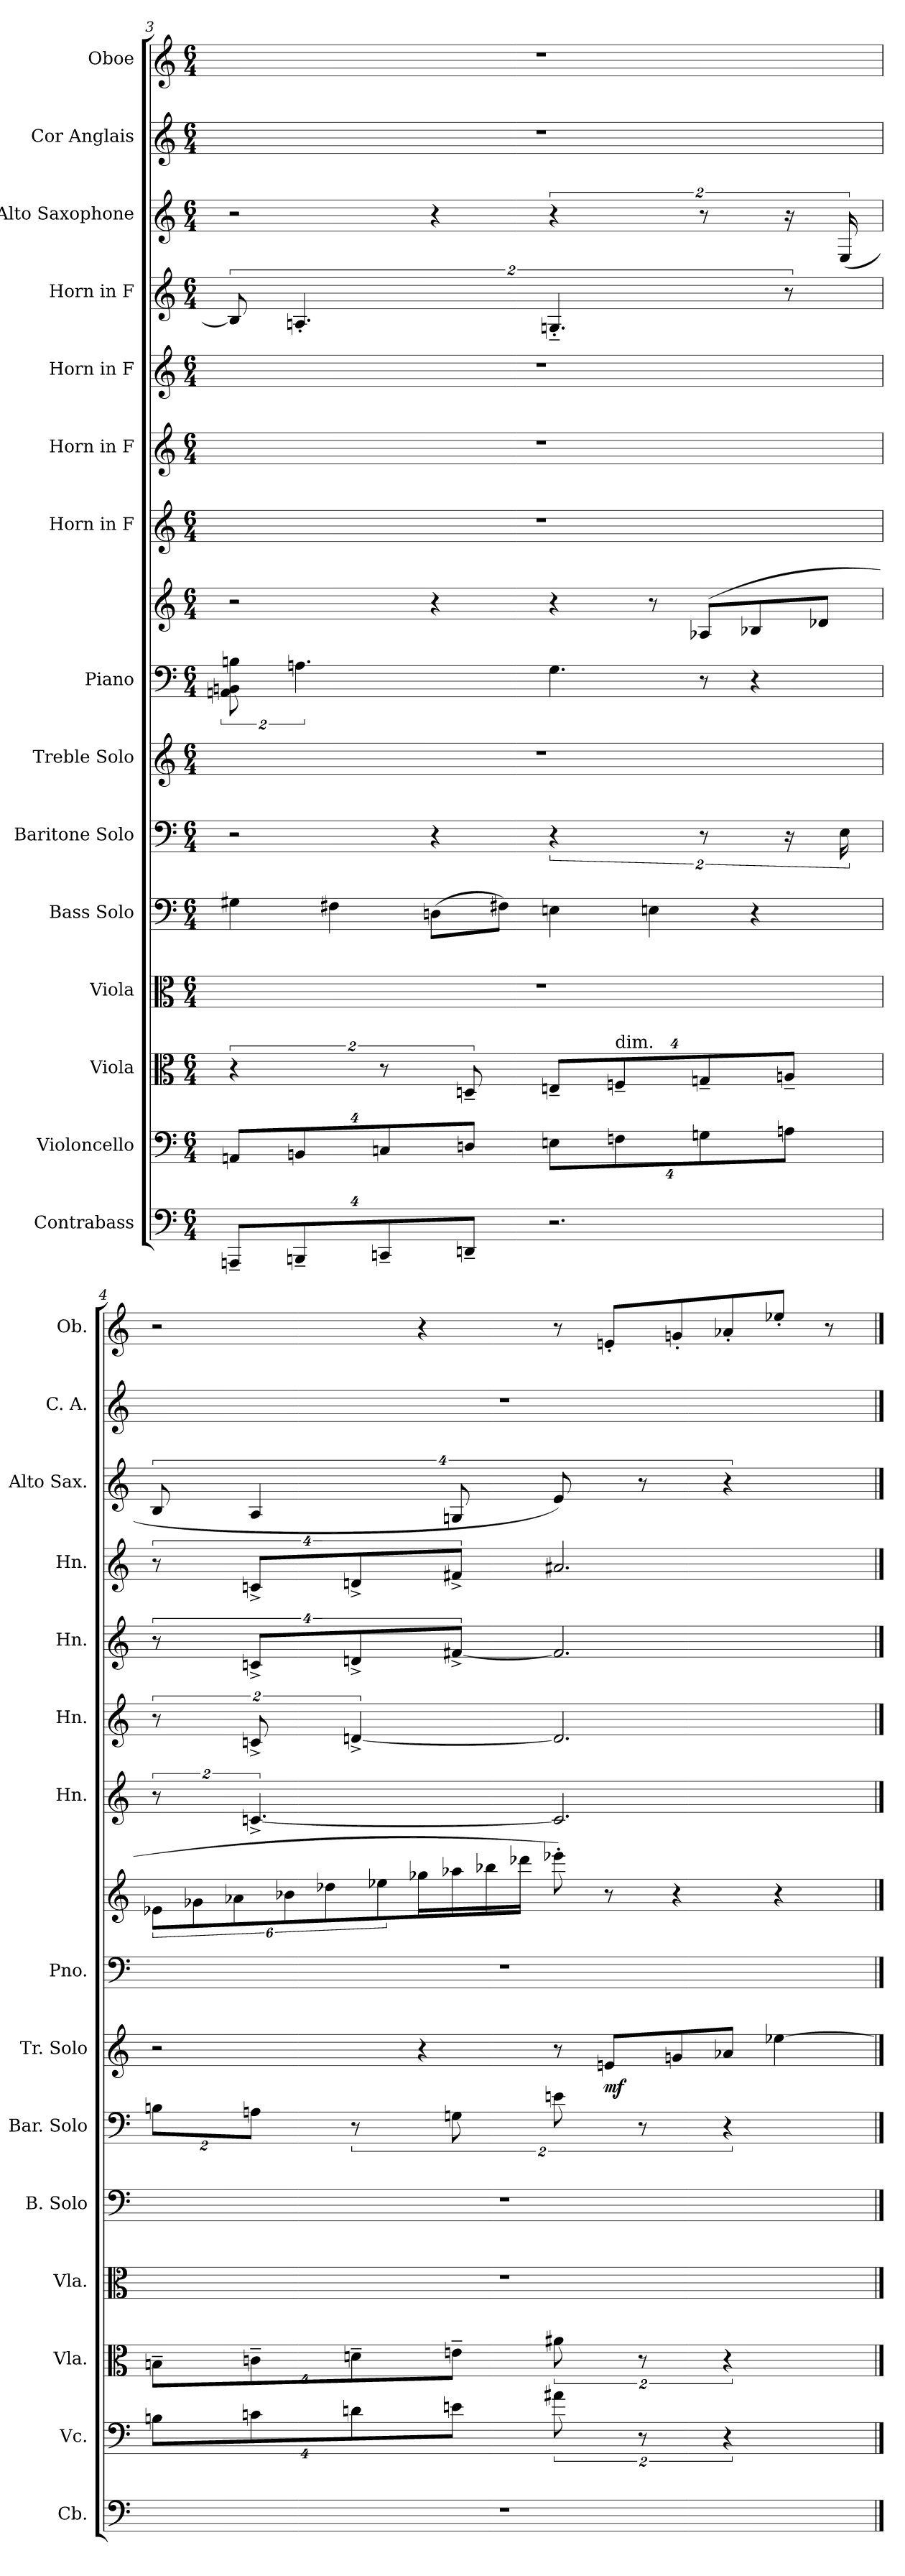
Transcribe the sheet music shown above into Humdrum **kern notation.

**kern	**kern	**kern	**kern	**kern	**kern	**kern	**dynam	**kern	**kern	**kern	**kern	**kern	**kern	**kern	**kern	**kern
*part15	*part14	*part13	*part12	*part11	*part10	*part9	*part9	*part8	*part8	*part7	*part6	*part5	*part4	*part3	*part2	*part1
*staff16	*staff15	*staff14	*staff13	*staff12	*staff11	*staff10	*staff10	*staff9	*staff8	*staff7	*staff6	*staff5	*staff4	*staff3	*staff2	*staff1
*I"Contrabass	*I"Violoncello	*I"Viola	*I"Viola	*I"Bass Solo	*I"Baritone Solo	*I"Treble Solo	*	*I"Piano	*	*I"Horn in F	*I"Horn in F	*I"Horn in F	*I"Horn in F	*I"Alto Saxophone	*I"Cor Anglais	*I"Oboe
*I'Cb.	*I'Vc.	*I'Vla.	*I'Vla.	*I'B. Solo	*I'Bar. Solo	*I'Tr. Solo	*	*I'Pno.	*	*I'Hn.	*I'Hn.	*I'Hn.	*I'Hn.	*I'Alto Sax.	*I'C. A.	*I'Ob.
*clefF4	*clefF4	*clefC3	*clefC3	*clefF4	*clefF4	*clefG2	*	*clefF4	*clefG2	*clefG2	*clefG2	*clefG2	*clefG2	*clefG2	*clefG2	*clefG2
*k[]	*k[]	*k[]	*k[]	*k[]	*k[]	*k[]	*	*k[]	*k[]	*	*	*	*	*k[]	*k[]	*k[]
*M6/4	*M6/4	*M6/4	*M6/4	*M6/4	*M6/4	*M6/4	*	*M6/4	*M6/4	*M6/4	*M6/4	*M6/4	*M6/4	*M6/4	*M6/4	*M6/4
=3	=3	=3	=3	=3	=3	=3	=3	=3	=3	=3	=3	=3	=3	=3	=3	=3
16%3AAAn~L	16%3AAnL	8%3r	1.r	4G#X	2r	1.r	.	16%3AAn 16%3BBn 16%3Bn	2r	1.r	1.r	1.r	16%3B]	2r	1.r	1.r
16%3BBBn~	16%3BBn	.	.	.	.	.	.	8%3.An	.	.	.	.	8%3.An'	.	.	.
.	.	.	.	4F#X	.	.	.	.	.	.	.	.	.	.	.	.
16%3CCn~	16%3Cn	16%3r	.	.	.	.	.	.	.	.	.	.	.	.	.	.
.	.	.	.	(8DnL	4r	.	.	.	4r	.	.	.	.	4r	.	.
16%3DDn~J	16%3DnJ	16%3Dn~	.	.	.	.	.	.	.	.	.	.	.	.	.	.
.	.	.	.	8F#XJ)	.	.	.	.	.	.	.	.	.	.	.	.
2.r	16%3EnL	16%3En~L	.	4En	8%3r	.	.	4.G	4r	.	.	.	8%3.Gn'~	8%3r	.	.
!	!	!LO:TX:a:t=dim.	!	!	!	!	!	!	!	!	!	!	!	!	!	!
.	16%3Fn	16%3Fn~	.	.	.	.	.	.	.	.	.	.	.	.	.	.
.	.	.	.	4En	.	.	.	.	8r	.	.	.	.	.	.	.
.	16%3Gn	16%3Gn~	.	.	16%3r	.	.	8r	(8A-XL	.	.	.	.	16%3r	.	.
.	.	.	.	4r	.	.	.	4r	8B-X	.	.	.	.	.	.	.
.	16%3AnJ	16%3An~J	.	.	32%3r	.	.	.	.	.	.	.	16%3r	32%3r	.	.
.	.	.	.	.	.	.	.	.	8d-XJ	.	.	.	.	.	.	.
.	.	.	.	.	32%3E	.	.	.	.	.	.	.	.	(32%3E	.	.
=4	=4	=4	=4	=4	=4	=4	=4	=4	=4	=4	=4	=4	=4	=4	=4	=4
1.r	16%3BnL	16%3Bn~L	1.r	1.r	16%3BnL	2r	.	1.r	12e-XL	16%3r	16%3r	16%3r	16%3r	16%3B	1.r	2r
.	.	.	.	.	.	.	.	.	12g-X	.	.	.	.	.	.	.
.	.	.	.	.	.	.	.	.	12a-X	.	.	.	.	.	.	.
.	16%3cn	16%3cn~	.	.	16%3AnJ	.	.	.	.	[8%3.cn^	16%3cn^	16%3cn^L	16%3cn^L	8%3A	.	.
.	.	.	.	.	.	.	.	.	12b-X	.	.	.	.	.	.	.
.	.	.	.	.	.	.	.	.	12dd-X	.	.	.	.	.	.	.
.	16%3dn	16%3dn~	.	.	16%3r	.	.	.	.	.	[8%3dn^	16%3dn^	16%3dn^	.	.	.
.	.	.	.	.	.	.	.	.	12ee-X	.	.	.	.	.	.	.
.	.	.	.	.	.	4r	.	.	16gg-XL	.	.	.	.	.	.	4r
.	16%3enJ	16%3en~J	.	.	16%3Gn	.	.	.	16aa-X	.	.	[16%3f#X^J	16%3f#X^J	16%3Gn	.	.
.	.	.	.	.	.	.	.	.	16bb-X	.	.	.	.	.	.	.
.	.	.	.	.	.	.	.	.	16ddd-XJJ	.	.	.	.	.	.	.
.	16%3a#X	16%3a#X	.	.	16%3en	8r	.	.	8eee-X')	2.c]	2.d]	2.f#]	2.a#X	16%3e)	.	8r
.	.	.	.	.	.	8enL	mf	.	8r	.	.	.	.	.	.	8en'L
.	16%3r	16%3r	.	.	16%3r	.	.	.	.	.	.	.	.	16%3r	.	.
.	.	.	.	.	.	8gn	.	.	4r	.	.	.	.	.	.	8gn'
.	8%3r	8%3r	.	.	8%3r	8a-XJ	.	.	.	.	.	.	.	8%3r	.	8a-X'
.	.	.	.	.	.	[4ee-X	.	.	4r	.	.	.	.	.	.	8ee-X'J
.	.	.	.	.	.	.	.	.	.	.	.	.	.	.	.	8r
==	==	==	==	==	==	==	==	==	==	==	==	==	==	==	==	==
*-	*-	*-	*-	*-	*-	*-	*-	*-	*-	*-	*-	*-	*-	*-	*-	*-
